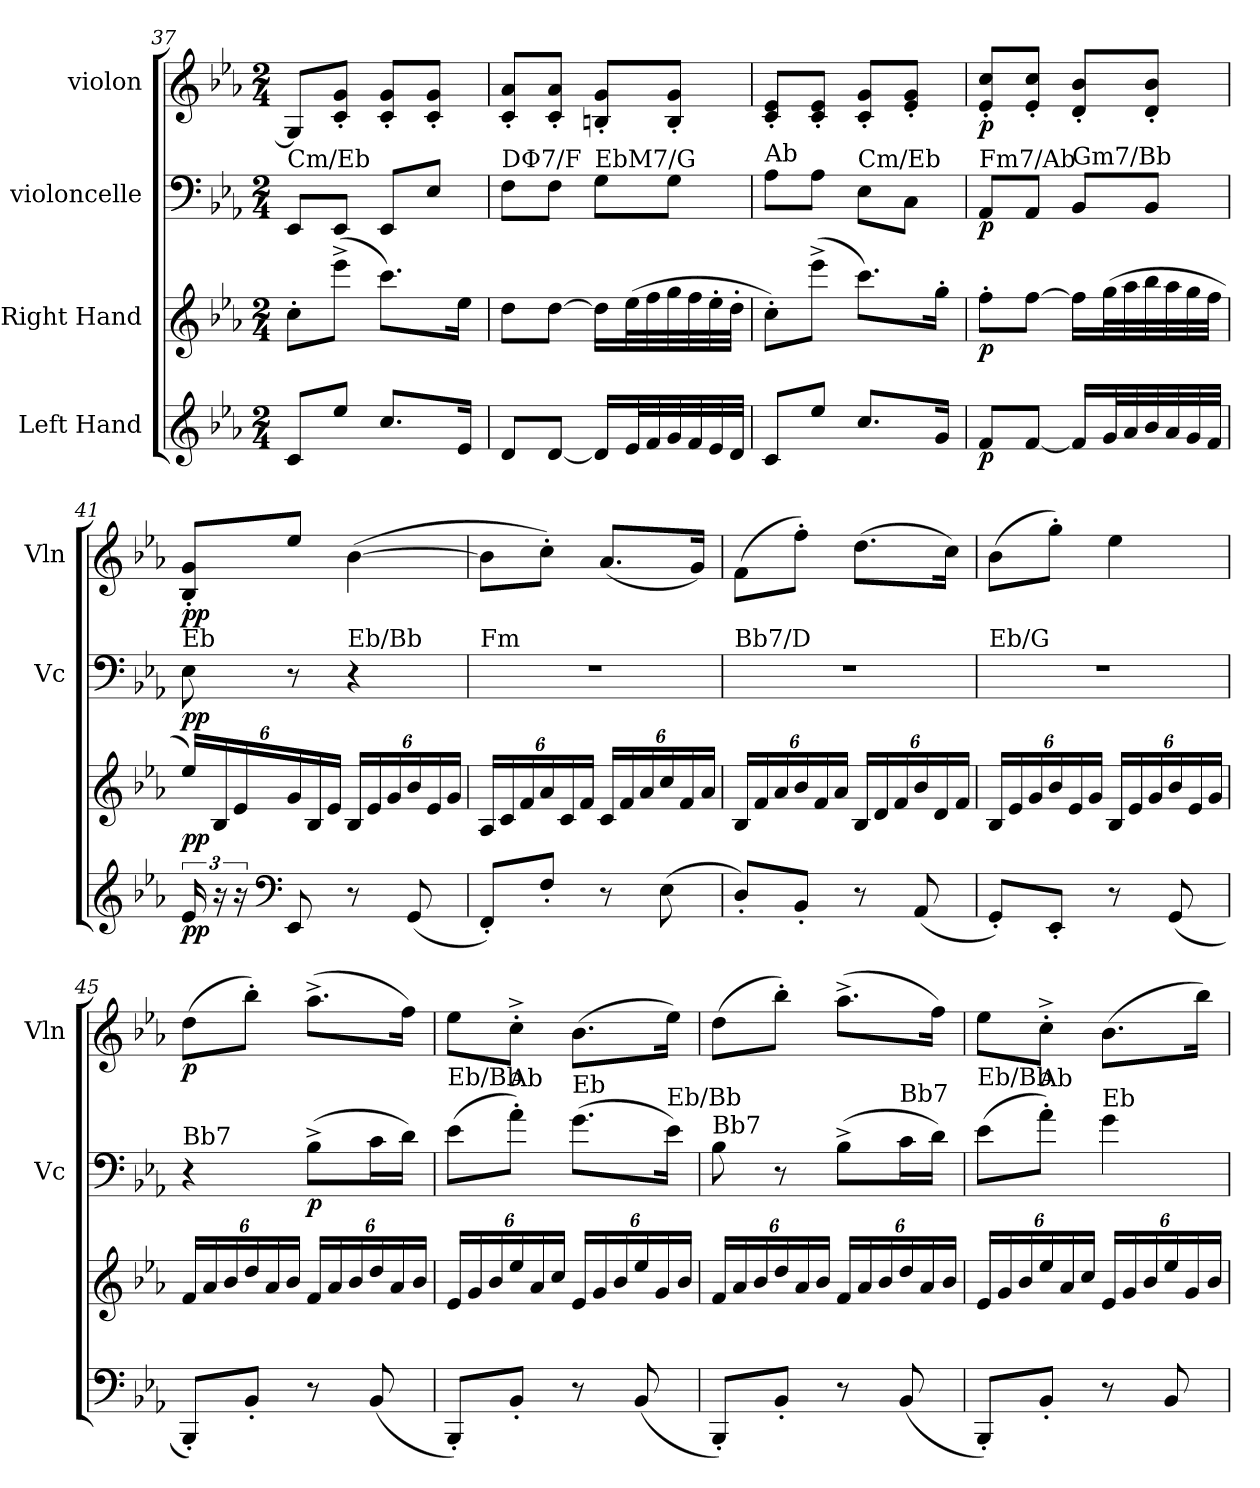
**kern	**dynam	**kern	**dynam	**kern	**dynam	**kern	**dynam
*part4	*part4	*part3	*part3	*part2	*part2	*part1	*part1
*staff4	*staff4	*staff3	*staff3	*staff2	*staff2	*staff1	*staff1
*I"Left Hand	*	*I"Right Hand	*	*I"violoncelle	*	*I"violon	*
*	*	*	*	*I'Vc	*	*I'Vln	*
*clefG2	*	*clefG2	*	*clefF4	*	*clefG2	*
*k[b-e-a-]	*	*k[b-e-a-]	*	*k[b-e-a-]	*	*k[b-e-a-]	*
*M2/4	*	*M2/4	*	*M2/4	*	*M2/4	*
=37	=37	=37	=37	=37	=37	=37	=37
!	!	!	!	!LO:TX:a:t=Cm/Eb	!	!	!
8ci/L	.	8cc'i\L	.	8EE-j/L	.	8Gj/L]	.
8ee-j/J	.	(>8eee-^j\J	.	8EE-j/J	.	8ci/' 8gj/'J	.
8.cci/L	.	8.ccci\L)	.	8EE-j/L	.	8ci/' 8gj/'L	.
.	.	.	.	8E-j/J	.	8ci/' 8gj/'J	.
16e-j/Jk	.	16ee-j\Jk	.	.	.	.	.
!!LO:PB:g=z
=38	=38	=38	=38	=38	=38	=38	=38
!	!	!	!	!LO:TX:a:t=DΦ7/F	!	!	!
8di/L	.	8ddi\L	.	8Fj\L	.	8cj/' 8a-j/'L	.
[8di/J	.	[8ddi\J	.	8Fj\J	.	8cj/' 8a-j/'J	.
!	!	!	!	!LO:TX:a:t=EbM7/G	!	!	!
16dj/LL]	.	16ddj\LL]	.	8Gj\L	.	8Bn/' 8g/'L	.
32e-i/L	.	(>32ee-i\L	.	.	.	.	.
32f/	.	32ff\	.	.	.	.	.
32gj/	.	32ggj\	.	8Gj\J	.	8B/' 8g/'J	.
32f/	.	32ff\	.	.	.	.	.
32e-i/	.	32ee-'i\	.	.	.	.	.
32dj/JJJ	.	32dd'j\JJJ	.	.	.	.	.
=39	=39	=39	=39	=39	=39	=39	=39
!	!	!	!	!LO:TX:a:t=Ab	!	!	!
8cj/L	.	8cc'j\L)	.	8A-i\L	.	8cj/' 8e-j/'L	.
8ee-j/J	.	(>8eee-^j\J	.	8A-i\J	.	8cj/' 8e-j/'J	.
!	!	!	!	!LO:TX:a:t=Cm/Eb	!	!	!
8.cci/L	.	8.ccci\L)	.	8E-j\L	.	8ci/' 8gj/'L	.
.	.	.	.	8Ci\J	.	8e-j/' 8gj/'J	.
16gj/Jk	.	16gg'j\Jk	.	.	.	.	.
=40	=40	=40	=40	=40	=40	=40	=40
!	!	!	!	!LO:TX:a:t=Fm7/Ab	!	!	!
!	!LO:DY:b	!	!LO:DY:b	!	!LO:DY:b	!	!LO:DY:b
8fi/L	p	8ff'i\L	p	8AA-j/L	p	8e-j/' 8ccj/'L	p
[8fi/J	.	[8ffi\J	.	8AA-j/J	.	8e-j/' 8ccj/'J	.
!	!	!	!	!LO:TX:a:t=Gm7/Bb	!	!	!
16fj/LL]	.	16ffj\LL]	.	8BB-j/L	.	8d/' 8b-/'L	.
32gi/L	.	(>32ggi\L	.	.	.	.	.
32a-/	.	32aa-\	.	.	.	.	.
32b-j/	.	32bb-j\	.	8BB-j/J	.	8d/' 8b-/'J	.
32a-/	.	32aa-\	.	.	.	.	.
32gi/	.	32ggi\	.	.	.	.	.
32fj/JJJ	.	32ffj\JJJ	.	.	.	.	.
=41	=41	=41	=41	=41	=41	=41	=41
*	*	*Xbrackettup	*	*	*	*	*
!	!	!	!	!LO:TX:a:t=Eb	!	!	!
!	!LO:DY:b	!	!LO:DY:b	!	!LO:DY:b	!	!LO:DY:b
24e-i/	pp	24ee-i/LL)	pp	8E-i\	pp	8B-j/' 8gj/'L	pp
24r	.	24B-j/	.	.	.	.	.
24r	.	24e-i/	.	.	.	.	.
*clefF4	*	*	*	*	*	*	*
8EE-i/	.	24gj/	.	8r	.	8ee-/J	.
.	.	24B-j/	.	.	.	.	.
.	.	24e-i/JJ	.	.	.	.	.
!	!	!	!	!LO:TX:a:t=Eb/Bb	!	!	!
8r	.	24B-j/LL	.	4r	.	(>[4b-\	.
.	.	24e-i/	.	.	.	.	.
.	.	24gj/	.	.	.	.	.
(<8GGj/	.	24b-j/	.	.	.	.	.
.	.	24e-i/	.	.	.	.	.
.	.	24gj/JJ	.	.	.	.	.
!!LO:LB:g=z
=42	=42	=42	=42	=42	=42	=42	=42
!	!	!	!	!LO:TX:a:t=Fm	!	!	!
8FF'i/L)	.	24A-j/LL	.	2r	.	8b-\L]	.
.	.	24cj/	.	.	.	.	.
.	.	24fi/	.	.	.	.	.
8F'i/J	.	24a-j/	.	.	.	8cc'\J)	.
.	.	24cj/	.	.	.	.	.
.	.	24fi/JJ	.	.	.	.	.
8r	.	24cj/LL	.	.	.	(<8.a-/L	.
.	.	24fi/	.	.	.	.	.
.	.	24a-j/	.	.	.	.	.
(>8E-j\	.	24ccj/	.	.	.	.	.
.	.	24fi/	.	.	.	.	.
.	.	.	.	.	.	16g/Jk)	.
.	.	24a-j/JJ	.	.	.	.	.
=43	=43	=43	=43	=43	=43	=43	=43
!	!	!	!	!LO:TX:a:t=Bb7/D	!	!	!
8D'j/L)	.	24B-i/LL	.	2r	.	(>8f\L	.
.	.	24fj/	.	.	.	.	.
.	.	24a-j/	.	.	.	.	.
8BB-'/J	.	24b-/	.	.	.	8ff'\J)	.
.	.	24f/	.	.	.	.	.
.	.	24a-/JJ	.	.	.	.	.
8r	.	24B-i/LL	.	.	.	(>8.dd\L	.
.	.	24dj/	.	.	.	.	.
.	.	24fj/	.	.	.	.	.
(<8AA-j/	.	24b-i/	.	.	.	.	.
.	.	24dj/	.	.	.	.	.
.	.	.	.	.	.	16cc\Jk)	.
.	.	24fj/JJ	.	.	.	.	.
=44	=44	=44	=44	=44	=44	=44	=44
!	!	!	!	!LO:TX:a:t=Eb/G	!	!	!
8GG'j/L)	.	24B-j/LL	.	2r	.	(>8b-\L	.
.	.	24e-i/	.	.	.	.	.
.	.	24gj/	.	.	.	.	.
8EE-'i/J	.	24b-j/	.	.	.	8gg'\J)	.
.	.	24e-i/	.	.	.	.	.
.	.	24gj/JJ	.	.	.	.	.
8r	.	24B-j/LL	.	.	.	4ee-\	.
.	.	24e-i/	.	.	.	.	.
.	.	24gj/	.	.	.	.	.
(<8GGj/	.	24b-j/	.	.	.	.	.
.	.	24e-i/	.	.	.	.	.
.	.	24gj/JJ	.	.	.	.	.
!!LO:LB:g=z
=45	=45	=45	=45	=45	=45	=45	=45
!	!	!	!	!LO:TX:a:t=Bb7	!	!	!
!	!	!	!	!	!	!	!LO:DY:b
8BBB-'i/L)	.	24fj/LL	.	4r	.	(>8ddj\L	p
.	.	24a-j/	.	.	.	.	.
.	.	24b-i/	.	.	.	.	.
8BB-'i/J	.	24ddj/	.	.	.	8bb-'\J)	.
.	.	24a-j/	.	.	.	.	.
.	.	24b-i/JJ	.	.	.	.	.
!	!	!	!	!	!LO:DY:b	!	!
8r	.	24f/LL	.	(>8B-^\L	p	(>8.aa-^\L	.
.	.	24a-/	.	.	.	.	.
.	.	24b-/	.	.	.	.	.
(<8BB-i/	.	24ddj/	.	16c\L	.	.	.
.	.	24a-j/	.	.	.	.	.
.	.	.	.	16dj\JJ)	.	16ff\Jk)	.
.	.	24b-i/JJ	.	.	.	.	.
=46	=46	=46	=46	=46	=46	=46	=46
!	!	!	!	!LO:TX:a:t=Eb/Bb	!	!	!
8BBB-'j/L)	.	24e-i/LL	.	(>8e-i\L	.	8ee-\L	.
.	.	24gj/	.	.	.	.	.
.	.	24b-j/	.	.	.	.	.
!	!	!	!	!LO:TX:a:t=Ab	!	!	!
8BB-'/J	.	24ee-j/	.	8a-'i\J)	.	8cc'^\J	.
.	.	24a-i/	.	.	.	.	.
.	.	24ccj/JJ	.	.	.	.	.
!	!	!	!	!LO:TX:a:t=Eb	!	!	!
8r	.	24e-i/LL	.	(>8.gj\L	.	(>8.b-\L	.
.	.	24gj/	.	.	.	.	.
.	.	24b-j/	.	.	.	.	.
(<8BB-j/	.	24ee-i/	.	.	.	.	.
.	.	24gj/	.	.	.	.	.
!	!	!	!	!LO:TX:a:t=Eb/Bb	!	!	!
.	.	.	.	16e-i\Jk)	.	16ee-\Jk)	.
.	.	24b-j/JJ	.	.	.	.	.
=47	=47	=47	=47	=47	=47	=47	=47
!	!	!	!	!LO:TX:a:t=Bb7	!	!	!
8BBB-'i/L)	.	24fj/LL	.	8B-i\	.	(>8ddj\L	.
.	.	24a-j/	.	.	.	.	.
.	.	24b-i/	.	.	.	.	.
8BB-'i/J	.	24ddj/	.	8r	.	8bb-'\J)	.
.	.	24a-j/	.	.	.	.	.
.	.	24b-i/JJ	.	.	.	.	.
8r	.	24f/LL	.	(>8B-^\L	.	(>8.aa-^\L	.
.	.	24a-/	.	.	.	.	.
.	.	24b-/	.	.	.	.	.
!	!	!	!	!LO:TX:a:t=Bb7	!	!	!
(<8BB-i/	.	24ddj/	.	16c\L	.	.	.
.	.	24a-j/	.	.	.	.	.
.	.	.	.	16dj\JJ)	.	16ff\Jk)	.
.	.	24b-i/JJ	.	.	.	.	.
!!LO:PB:g=z
=48	=48	=48	=48	=48	=48	=48	=48
!	!	!	!	!LO:TX:a:t=Eb/Bb	!	!	!
8BBB-'j/L)	.	24e-i/LL	.	(>8e-i\L	.	8ee-\L	.
.	.	24gj/	.	.	.	.	.
.	.	24b-j/	.	.	.	.	.
!	!	!	!	!LO:TX:a:t=Ab	!	!	!
8BB-'/J	.	24ee-j/	.	8a-'i\J)	.	8cc'^\J	.
.	.	24a-i/	.	.	.	.	.
.	.	24ccj/JJ	.	.	.	.	.
!	!	!	!	!LO:TX:a:t=Eb	!	!	!
8r	.	24e-i/LL	.	4gj\	.	(>8.b-\L	.
.	.	24gj/	.	.	.	.	.
.	.	24b-j/	.	.	.	.	.
8BB-j/	.	24ee-i/	.	.	.	.	.
.	.	24gj/	.	.	.	.	.
.	.	.	.	.	.	16bb-\Jk)	.
.	.	24b-j/JJ	.	.	.	.	.
=	=	=	=	=	=	=	=
*-	*-	*-	*-	*-	*-	*-	*-
